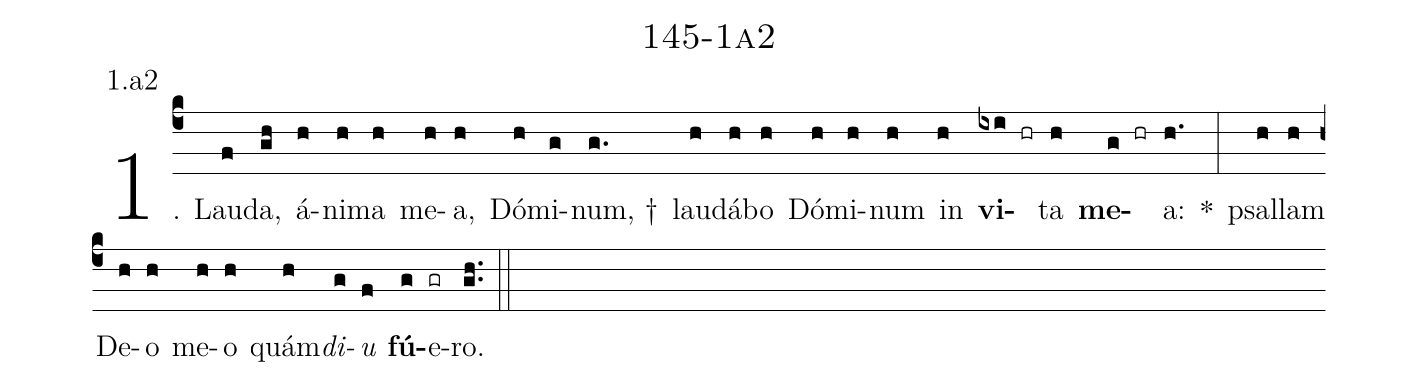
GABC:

name: 145-1a2;
annotation: 1.a2;
%%
(c4)1. Lau(f)da,(gh) á(h)ni(h)ma(h) me(h)a,(h) Dó(h)mi(g)num, †(g.) lau(h)dá(h)bo(h) Dó(h)mi(h)num(h) in(h) <b>vi</b>(ixi hr)ta(h) <b>me</b>(g hr)a:(h.) *(:) psal(h)lam(h) De(h)o(h) me(h)o(h) quám(h)<i>di</i>(g)<i>u</i>(f) <b>fú</b>(g)e(gr)ro.(gh..) (::)
